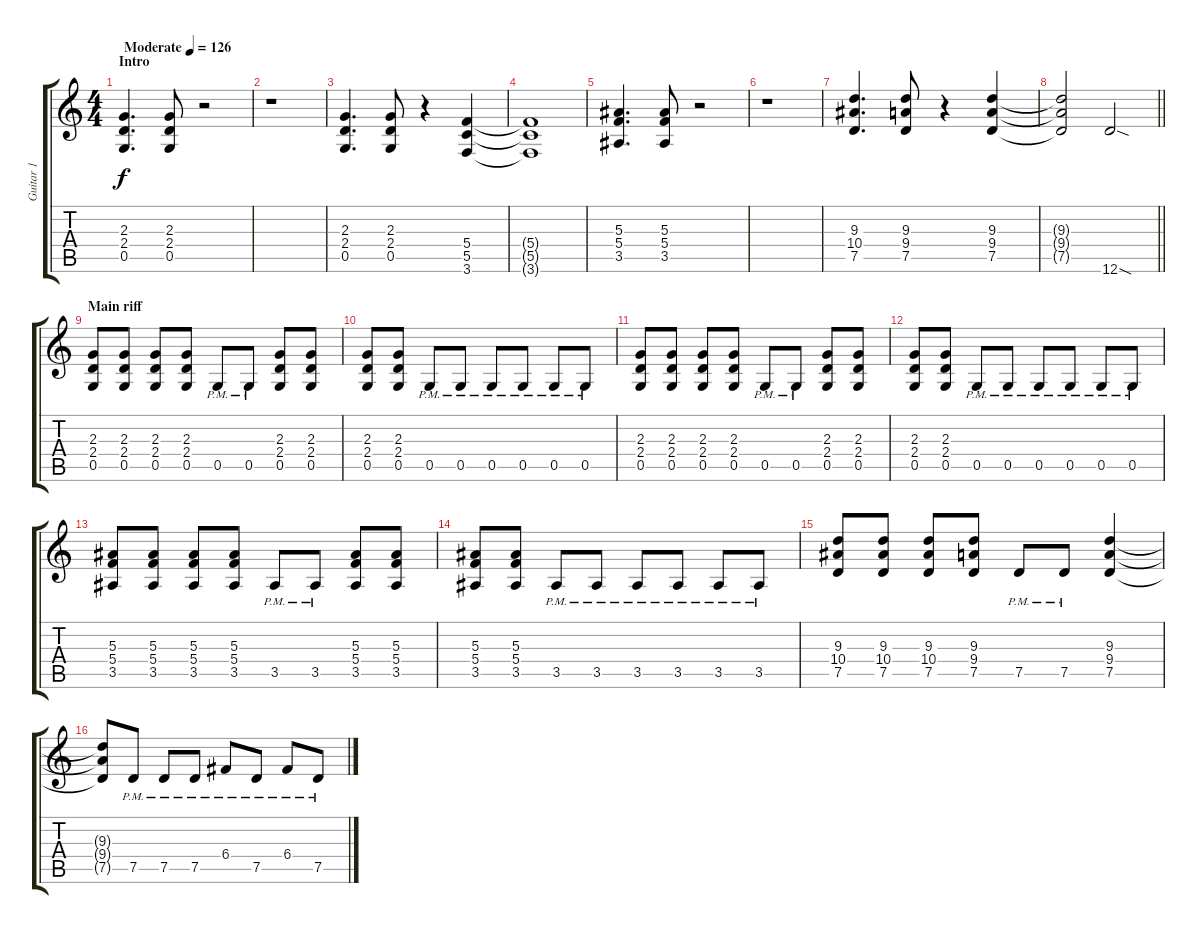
\track ("Guitar 1" "Guitar 1") {instrument distortionguitar}
\staff {score tabs}
\tuning (D4 A3 F3 C3 G2 D2) {hide}
\ts (4 4)
\section ("" "Intro")
\tempo (126 "Moderate")
\clef g2
\ks c
(2.3 2.4 0.5).4{d dy f instrument distortionguitar} (2.3 2.4 0.5).8 r.2 |
r.1 |
(2.3 2.4 0.5).4{d} (2.3 2.4 0.5).8 r.4 (5.4 5.5 3.6).4 |
(5.4{t} 5.5{t} 3.6{t}).1 |
(5.3 5.4 3.5).4{d} (5.3 5.4 3.5).8 r.2 |
r.1 |
(9.3 10.4 7.5).4{d} (9.3 9.4 7.5).8 r.4 (9.3 9.4 7.5).4 |
\barLineRight lightlight
(9.3{t} 9.4{t} 7.5{t}).2 12.6{sod}.2 |
\section ("" "Main riff")
(2.3 2.4 0.5).8 (2.3 2.4 0.5).8 (2.3 2.4 0.5).8 (2.3 2.4 0.5).8 0.5{pm}.8 0.5{pm}.8 (2.3 2.4 0.5).8 (2.3 2.4 0.5).8 |
(2.3 2.4 0.5).8 (2.3 2.4 0.5).8 0.5{pm}.8 0.5{pm}.8 0.5{pm}.8 0.5{pm}.8 0.5{pm}.8 0.5{pm}.8 |
(2.3 2.4 0.5).8 (2.3 2.4 0.5).8 (2.3 2.4 0.5).8 (2.3 2.4 0.5).8 0.5{pm}.8 0.5{pm}.8 (2.3 2.4 0.5).8 (2.3 2.4 0.5).8 |
(2.3 2.4 0.5).8 (2.3 2.4 0.5).8 0.5{pm}.8 0.5{pm}.8 0.5{pm}.8 0.5{pm}.8 0.5{pm}.8 0.5{pm}.8 |
(5.3 5.4 3.5).8 (5.3 5.4 3.5).8 (5.3 5.4 3.5).8 (5.3 5.4 3.5).8 3.5{pm}.8 3.5{pm}.8 (5.3 5.4 3.5).8 (5.3 5.4 3.5).8 |
(5.3 5.4 3.5).8 (5.3 5.4 3.5).8 3.5{pm}.8 3.5{pm}.8 3.5{pm}.8 3.5{pm}.8 3.5{pm}.8 3.5{pm}.8 |
(9.3 10.4 7.5).8 (9.3 10.4 7.5).8 (9.3 10.4 7.5).8 (9.3 9.4 7.5).8 7.5{pm}.8 7.5{pm}.8 (9.3 9.4 7.5).4 |
(9.3{t} 9.4{t} 7.5{t}).8 7.5{pm}.8 7.5{pm}.8 7.5{pm}.8 6.4{pm}.8 7.5{pm}.8 6.4{pm}.8 7.5{pm}.8
